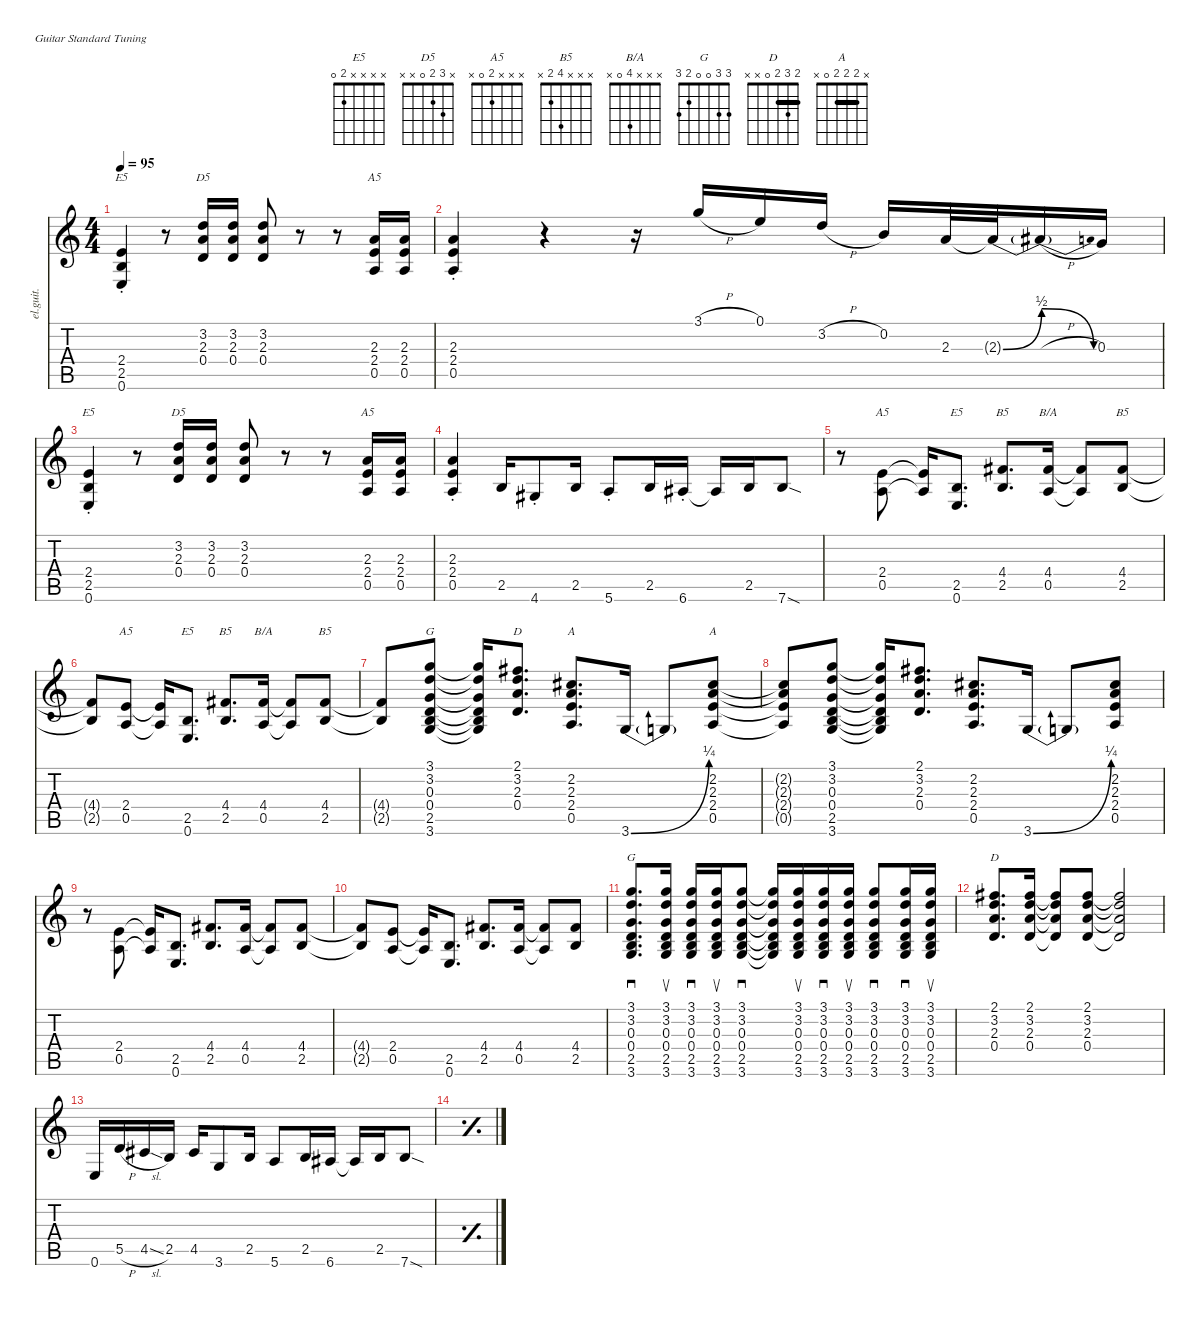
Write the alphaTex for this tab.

\defaultSystemsLayout 4
\hideDynamics
\bracketExtendMode nobrackets
\otherSystemsTrackNameOrientation horizontal
\track ("Clean Guitar" "el.guit.") {defaultSystemsLayout 4 instrument electricguitarclean}
\staff {score tabs}
\tuning (E4 B3 G3 D3 A2 E2)
\chord ("E5" x x x 2 2 0) {showdiagram false showfingering false barre 2}
\chord ("D5" x 3 2 0 x x) {showdiagram false showfingering false}
\chord ("A5" x x 2 2 0 x) {showdiagram false showfingering false barre 2}
\chord ("E5" x x x 2 2 0) {showfingering false barre 2}
\chord ("D5" x 3 2 0 x x) {showfingering false}
\chord ("A5" x x 2 2 0 x) {showfingering false barre 2}
\chord ("A5" x x x 2 0 x) {showfingering false}
\chord ("E5" x x x x 2 0) {showfingering false}
\chord ("B5" x x x 4 2 x) {showfingering false}
\chord ("B/A" x x x 4 0 x) {showfingering false}
\chord ("G" 3 3 0 0 2 3) {showfingering false}
\chord ("D" 2 3 2 0 x x) {showfingering false barre 2}
\chord ("A" x 2 2 2 0 x) {showfingering false barre (2 2)}
\ts (4 4)
\tempo 95
\clef g2
\ks c
(0.6{st} 2.5{st} 2.4{st}).4{ch "E5" dy mf instrument electricguitarclean beam Up} r.8{beam Up} (0.4 2.3 3.2).16{ch "D5" beam Up} (3.2 2.3 0.4).16{beam Up} (3.2 2.3 0.4).8{beam Up} r.8{beam Up} r.8{beam Up} (0.5 2.3 2.4).16{ch "A5" beam Up} (0.5 2.3 2.4).16{beam Up} |
(0.5{st} 2.4{st} 2.3{st}).4{beam Up} r.4{beam Up} r.16{beam Up} 3.1{h}.16{beam Down} 0.1.16{beam Down} 3.2{h}.16{beam Down} 0.2.16{beam Up} 2.3.32{beam Up} 2.3{be (bend 0 0 14.399999999999999 2) t}.32{beam Up} 2.3{be (release 0 2 15 0) h t}.16{beam Up} 0.3.16{beam Up} |
(0.6{st} 2.5{st} 2.4{st}).4{ch "E5" beam Up} r.8{beam Up} (0.4 2.3 3.2).16{ch "D5" beam Up} (3.2 2.3 0.4).16{beam Up} (3.2 2.3 0.4).8{beam Up} r.8{beam Up} r.8{beam Up} (0.5 2.3 2.4).16{ch "A5" beam Up} (0.5 2.3 2.4).16{beam Up} |
(0.5{st} 2.4{st} 2.3{st}).4{beam Up} 2.5.16{beam Up} 4.6{st acc #}.8{beam Up} 2.5.16{beam Up} 5.6{st}.8{beam Up} 2.5.16{beam Up} 6.6{st acc #}.16{beam Up} 6.6{t acc #}.16{beam Up} 2.5.16{beam Up} 7.6{sod}.8{beam Up} |
r.8{beam Down} (0.5 2.4).8{ch "A5" beam Up} (0.5{t} 2.4{t}).16{beam Up} (0.6 2.5).8{d ch "E5" beam Up} (2.5 4.4{acc #}).8{d ch "B5" beam Up} (0.5 4.4{acc #}).16{ch "B/A" beam Up} (0.5{t} 4.4{t acc #}).8{beam Up} (2.5 4.4{acc #}).8{ch "B5" beam Up} |
(2.5{t} 4.4{t acc #}).8{beam Up} (0.5 2.4).8{ch "A5" beam Up} (2.4{t} 0.5{t}).16{beam Up} (0.6 2.5).8{d ch "E5" beam Up} (2.5 4.4{acc #}).8{d ch "B5" beam Up} (0.5 4.4{acc #}).16{ch "B/A" beam Up} (0.5{t} 4.4{t acc #}).8{beam Up} (2.5 4.4{acc #}).8{ch "B5" beam Up} |
(2.5{t} 4.4{t acc #}).8{beam Up} (3.6 2.5 0.4 0.3 3.2 3.1).8{ch "G" beam Up} (3.6{t} 2.5{t} 0.4{t} 0.3{t} 3.2{t} 3.1{t}).16{beam Up} (0.4 2.3 3.2 2.1{acc #}).8{d ch "D" beam Up} (2.4 2.3 2.2{acc #} 0.5).8{d ch "A" beam Up} 3.6{be (bend 0 0 15 1)}.16{beam Up} 3.6{t}.8{beam Up} (0.5 2.4 2.3 2.2{acc #}).8{ch "A" beam Up} |
(0.5{t} 2.4{t} 2.3{t} 2.2{t acc #}).8{beam Up} (3.6 2.5 0.4 0.3 3.2 3.1).8{beam Up} (3.6{t} 2.5{t} 0.4{t} 0.3{t} 3.2{t} 3.1{t}).16{beam Up} (0.4 2.3 3.2 2.1{acc #}).8{d beam Up} (2.4 2.3 2.2{acc #} 0.5).8{d beam Up} 3.6{be (bend 0 0 15 1)}.16{beam Up} 3.6{t}.8{beam Up} (0.5 2.4 2.3 2.2{acc #}).8{beam Up} |
r.8{beam Down} (0.5 2.4).8{beam Up} (0.5{t} 2.4{t}).16{beam Up} (0.6 2.5).8{d beam Up} (2.5 4.4{acc #}).8{d beam Up} (0.5 4.4{acc #}).16{beam Up} (0.5{t} 4.4{t acc #}).8{beam Up} (2.5 4.4{acc #}).8{beam Up} |
(2.5{t} 4.4{t acc #}).8{beam Up} (0.5 2.4).8{beam Up} (2.4{t} 0.5{t}).16{beam Up} (0.6 2.5).8{d beam Up} (2.5 4.4{acc #}).8{d beam Up} (0.5 4.4{acc #}).16{beam Up} (0.5{t} 4.4{t acc #}).8{beam Up} (2.5 4.4{acc #}).8{beam Up} |
(3.6 2.5 0.4 0.3 3.2 3.1).8{d sd ch "G" beam Up} (3.6 2.5 0.4 0.3 3.2 3.1).16{su beam Up} (3.6 2.5 0.4 0.3 3.2 3.1).16{sd beam Up} (3.6 2.5 0.4 0.3 3.2 3.1).16{su beam Up} (3.6 2.5 0.4 0.3 3.2 3.1).8{sd beam Up} (3.1{t} 3.2{t} 0.3{t} 0.4{t} 2.5{t} 3.6{t}).16{beam Up} (3.6 2.5 0.4 0.3 3.2 3.1).16{su beam Up} (3.6 2.5 0.4 0.3 3.2 3.1).16{sd beam Up} (3.6 2.5 0.4 0.3 3.2 3.1).16{su beam Up} (3.6 2.5 0.4 0.3 3.2 3.1).8{sd beam Up} (3.6 2.5 0.4 0.3 3.2 3.1).16{sd beam Up} (3.6 2.5 0.4 0.3 3.2 3.1).16{su beam Up} |
(0.4 2.3 3.2 2.1{acc #}).8{d ch "D" beam Up} (0.4 2.3 3.2 2.1{acc #}).16{beam Up} (2.1{t acc #} 3.2{t} 2.3{t} 0.4{t}).8{beam Up} (0.4 2.3 3.2 2.1{acc #}).8{beam Up} (2.1{t acc #} 3.2{t} 2.3{t} 0.4{t}).2{beam Up} |
0.6.16{beam Up} 5.5{h}.16{beam Up} 4.5{sl acc #}.16{beam Up} 2.5.16{beam Up} 4.5{acc #}.16{beam Up} 3.6.8{beam Up} 2.5.16{beam Up} 5.6.8{beam Up} 2.5.16{beam Up} 6.6{acc #}.16{beam Up} 6.6{t acc #}.16{beam Up} 2.5.16{beam Up} 7.6{sod}.8{beam Up} |
\simile simple
